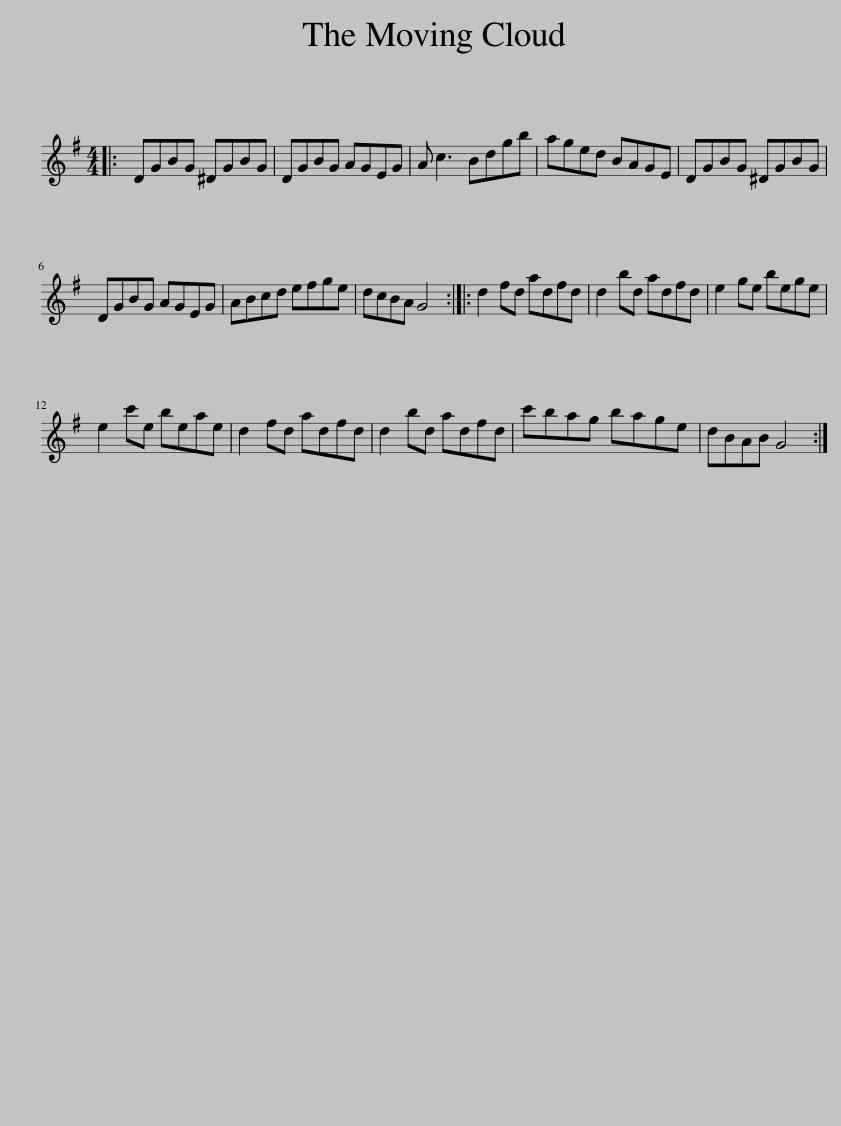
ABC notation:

X:1
L:1/8
M:4/4
I:linebreak $
K:G
V:1 treble
V:1
|: DGBG ^DGBG | DGBG AGEG | A c3 Bdgb | aged BAGE | DGBG ^DGBG |$ %5
 DGBG AGEG | ABcd efge | dcBA G4 :: d2 fd adfd | d2 bd adfd | %10
 e2 ge bege |$ e2 c'e beae | d2 fd adfd | d2 bd adfd | c'bag bage | %15
 dBAB G4 :| %16
